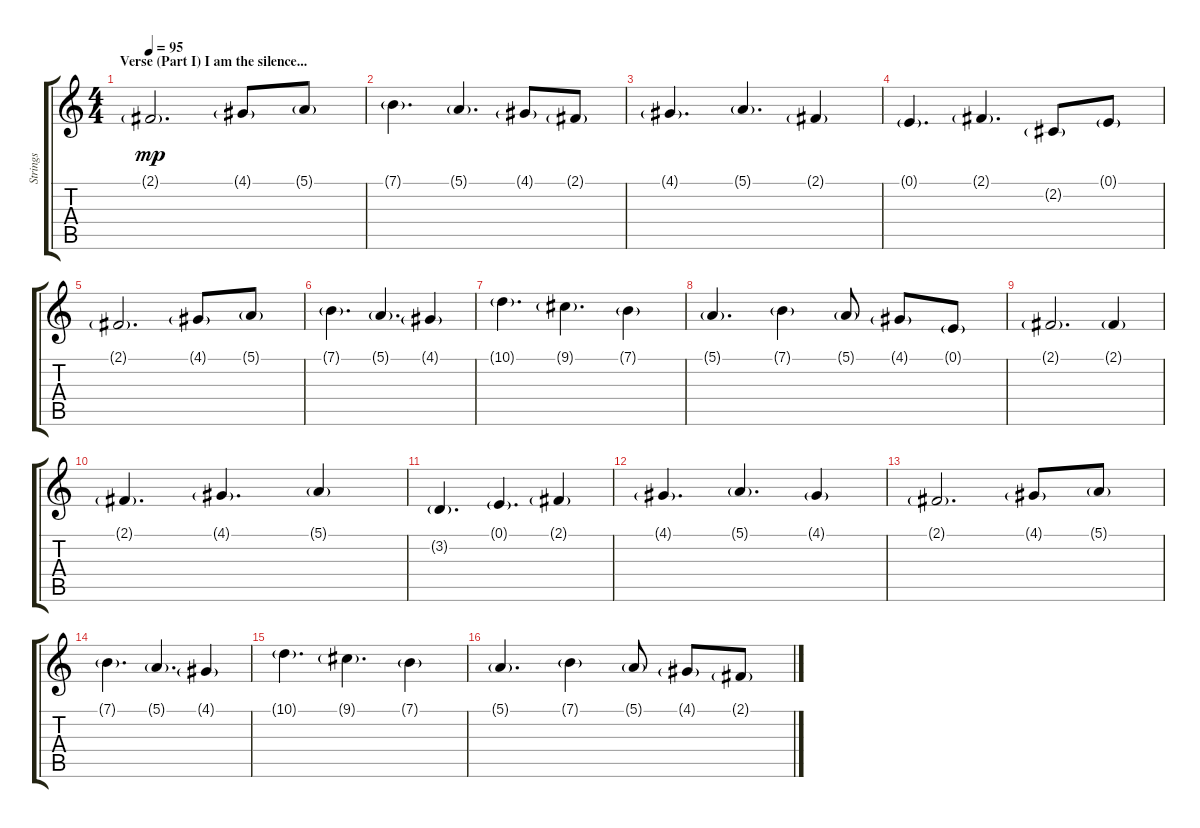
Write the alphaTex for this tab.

\track ("Strings " "Strings ") {instrument stringensemble1}
\staff {score tabs}
\tuning (E4 B3 G3 D3 A2 E2) {hide}
\ts (4 4)
\section ("" "Verse (Part I) I am the silence...")
\tempo 95
\clef g2
\ks c
2.1{g}.2{d dy mp instrument stringensemble1} 4.1{g}.8 5.1{g}.8 |
7.1{g}.4{d} 5.1{g}.4{d} 4.1{g}.8 2.1{g}.8 |
4.1{g}.4{d} 5.1{g}.4{d} 2.1{g}.4 |
0.1{g}.4{d} 2.1{g}.4{d} 2.2{g}.8 0.1{g}.8 |
2.1{g}.2{d} 4.1{g}.8 5.1{g}.8 |
7.1{g}.4{d} 5.1{g}.4{d} 4.1{g}.4 |
10.1{g}.4{d} 9.1{g}.4{d} 7.1{g}.4 |
5.1{g}.4{d} 7.1{g}.4 5.1{g}.8 4.1{g}.8 0.1{g}.8 |
2.1{g}.2{d} 2.1{g}.4 |
2.1{g}.4{d} 4.1{g}.4{d} 5.1{g}.4 |
3.2{g}.4{d} 0.1{g}.4{d} 2.1{g}.4 |
4.1{g}.4{d} 5.1{g}.4{d} 4.1{g}.4 |
2.1{g}.2{d} 4.1{g}.8 5.1{g}.8 |
7.1{g}.4{d} 5.1{g}.4{d} 4.1{g}.4 |
10.1{g}.4{d} 9.1{g}.4{d} 7.1{g}.4 |
5.1{g}.4{d} 7.1{g}.4 5.1{g}.8 4.1{g}.8 2.1{g}.8
